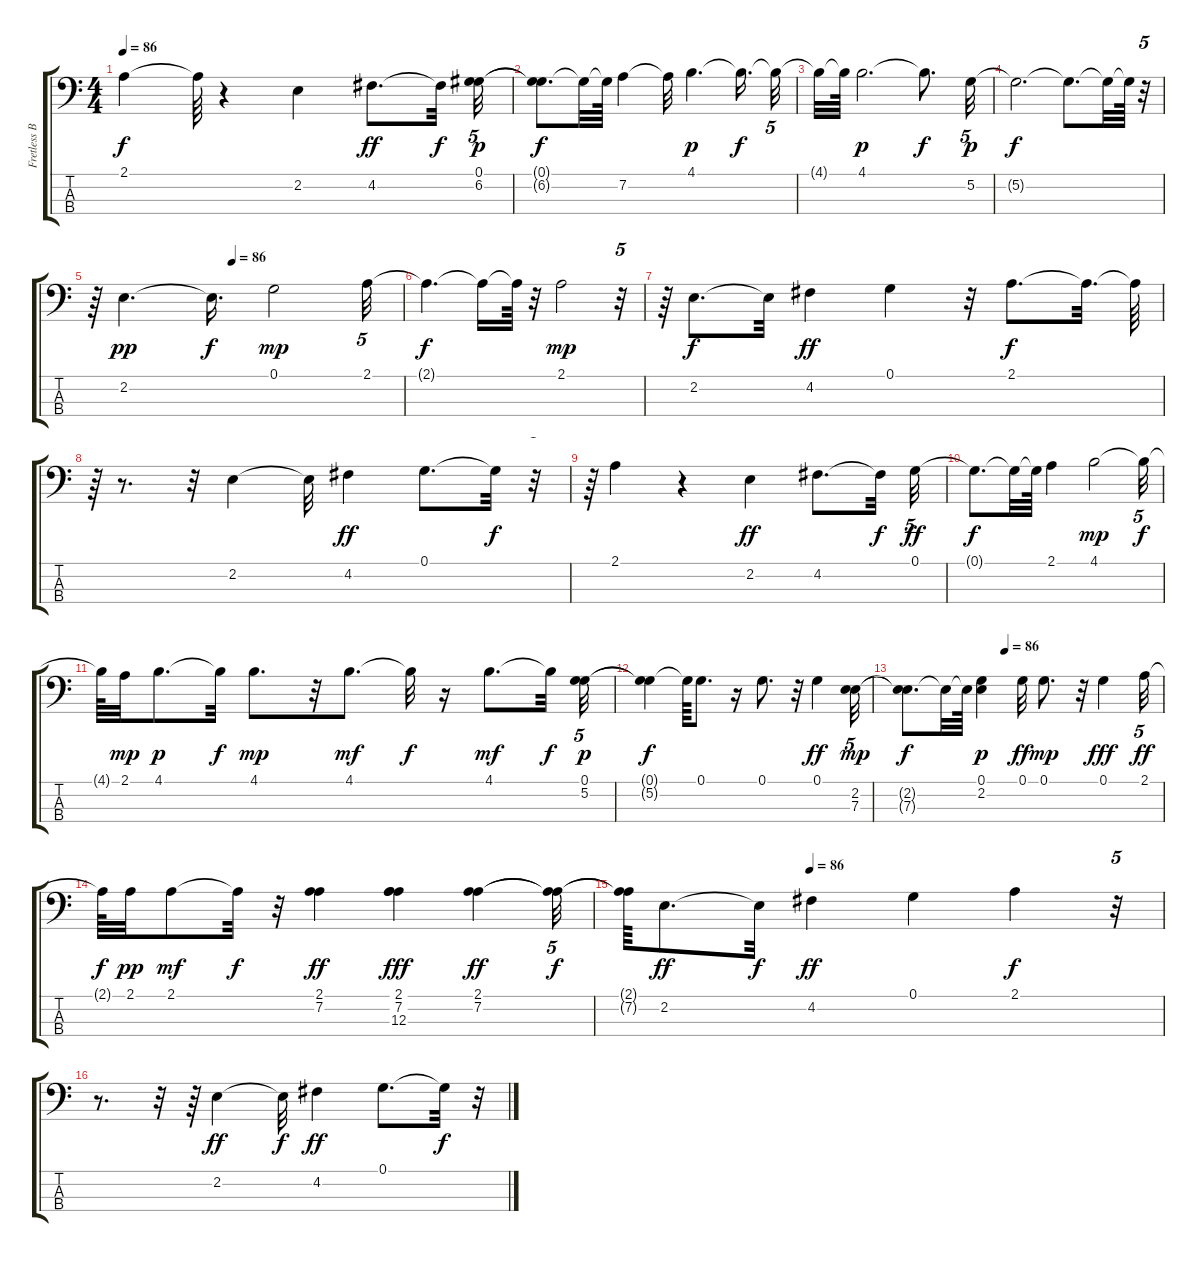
\track ("Fretless Bass" "Fretless B") {instrument fretlessbass}
\staff {score tabs}
\tuning (G2 D2 A1 E1) {hide}
\ts (4 4)
\tempo 86
\clef f4
\ks c
2.1{t}.4{dy f} 2.1{t}.64 r.4 2.2.4 4.2.8{d dy ff} 4.2{t}.32{dy f} (0.1 6.2).32{tu (5 4) dy p} |
(0.1{t} 6.2{t}).8{d dy f} 0.1{t}.32 0.1{t}.64 7.2.4 7.2{t}.32 4.1.4{d dy p} 4.1{t}.16{d dy f} 4.1{t}.32{tu (5 4)} |
4.1{t}.32 4.1{t}.64 4.1.2{d dy p} 4.1{t}.8{d dy f} 5.2.32{tu (5 4) dy p} |
5.2{t}.2{d dy f} 5.2{t}.8{d} 5.2{t}.32 5.2{t}.64 r.32{tu (5 4)} |
\tempo (86 0.446875)
r.64 2.2.4{d dy pp} 2.2{t}.16{d dy f} 0.1.2{dy mp volume 12} 2.1.32{tu (5 4) volume 12} |
2.1{t}.4{d dy f} 2.1{t}.16 2.1{t}.64 r.32 2.1.2{dy mp} r.32{tu (5 4)} |
r.64 2.2.8{d dy f} 2.2{t}.32 4.2.4{dy ff} 0.1.4 r.32 2.1.8{d dy f} 2.1{t}.32{d} 2.1{t}.64 |
r.64 r.8{d} r.32 2.2.4 2.2{t}.32 4.2.4{dy ff} 0.1.8{d} 0.1{t}.32{dy f} r.32{tu (5 4)} |
r.64 2.1.4 r.4 2.2.4{dy ff} 4.2.8{d} 4.2{t}.32{dy f} 0.1.32{tu (5 4) dy ff} |
0.1{t}.8{d dy f} 0.1{t}.32 0.1{t}.64 2.1.4 4.1.2{dy mp} 4.1{t}.32{tu (5 4) dy f} |
4.1{t}.64 2.1.32{dy mp} 4.1.8{d dy p} 4.1{t}.32{dy f} 4.1.8{d dy mp} r.32 4.1.8{d dy mf} 4.1{t}.32{dy f} r.16 4.1.8{d dy mf} 4.1{t}.32{dy f} (0.1 5.2).32{tu (5 4) dy p} |
(0.1{t} 5.2{t}).4{dy f} 0.1{t}.64 0.1.8{d} r.16 0.1.8{d} r.32 0.1.4{dy ff} (2.2 7.3).32{tu (5 4) dy mp} |
\tempo (86 0.396875)
(2.2{t} 7.3{t}).8{d dy f} 2.2{t}.32 2.2{t}.64 (0.1 2.2).4{dy p} 0.1.32{dy ff} 0.1.8{d dy mp} r.32 0.1.4{dy fff} 2.1.32{tu (5 4) dy ff} |
2.1{t}.64{dy f} 2.1.32{dy pp} 2.1.8{dy mf} 2.1{t}.32{dy f} r.32 (2.1 7.2).4{dy ff} (2.1 7.2 12.3).4{dy fff} (2.1 7.2).4{dy ff} (2.1{t} 7.2{t}).32{tu (5 4) dy f} |
\tempo (86 0.346875)
(2.1{t} 7.2{t}).64 2.2.8{d dy ff} 2.2{t}.32{dy f} 4.2.4{dy ff} 0.1.4 2.1.4{dy f} r.32{tu (5 4)} |
r.8{d} r.32 r.64 2.2.4{dy ff} 2.2{t}.32{dy f} 4.2.4{dy ff} 0.1.8{d} 0.1{t}.32{dy f} r.32{tu (5 4)}
